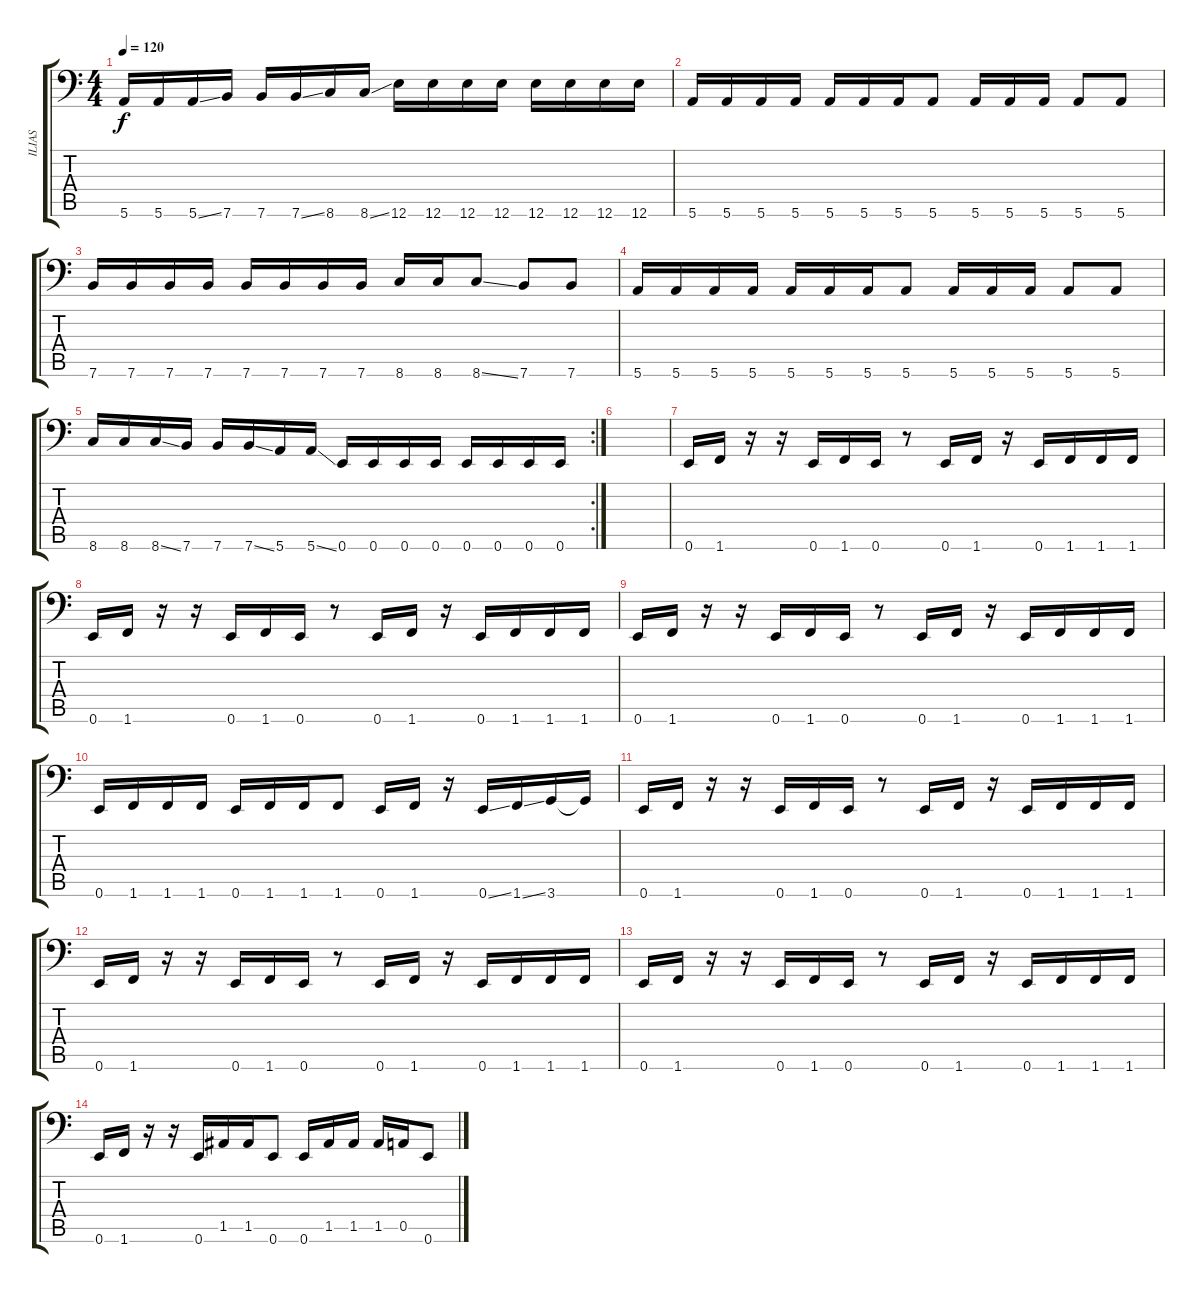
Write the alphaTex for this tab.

\track ("ILIAS" "ILIAS") {instrument electricbasspick}
\staff {score tabs}
\tuning (E3 B2 G2 D2 A1 E1) {hide}
\ts (4 4)
\tempo 120
\clef f4
\ks c
5.6.16{dy f} 5.6.16 5.6{ss}.16 7.6.16 7.6.16 7.6{ss}.16 8.6.16 8.6{ss}.16 12.6.16 12.6.16 12.6.16 12.6.16 12.6.16 12.6.16 12.6.16 12.6.16 |
5.6.16 5.6.16 5.6.16 5.6.16 5.6.16 5.6.16 5.6.16 5.6.8 5.6.16 5.6.16 5.6.16 5.6.8 5.6.8 |
7.6.16 7.6.16 7.6.16 7.6.16 7.6.16 7.6.16 7.6.16 7.6.16 8.6.16 8.6.16 8.6{ss}.8 7.6.8 7.6.8 |
5.6.16 5.6.16 5.6.16 5.6.16 5.6.16 5.6.16 5.6.16 5.6.8 5.6.16 5.6.16 5.6.16 5.6.8 5.6.8 |
\rc 2
8.6.16 8.6.16 8.6{ss}.16 7.6.16 7.6.16 7.6{ss}.16 5.6.16 5.6{ss}.16 0.6.16 0.6.16 0.6.16 0.6.16 0.6.16 0.6.16 0.6.16 0.6.16 |
|
0.6.16 1.6.16 r.16 r.16 0.6.16 1.6.16 0.6.16 r.8 0.6.16 1.6.16 r.16 0.6.16 1.6.16 1.6.16 1.6.16 |
0.6.16 1.6.16 r.16 r.16 0.6.16 1.6.16 0.6.16 r.8 0.6.16 1.6.16 r.16 0.6.16 1.6.16 1.6.16 1.6.16 |
0.6.16 1.6.16 r.16 r.16 0.6.16 1.6.16 0.6.16 r.8 0.6.16 1.6.16 r.16 0.6.16 1.6.16 1.6.16 1.6.16 |
0.6.16 1.6.16 1.6.16 1.6.16 0.6.16 1.6.16 1.6.16 1.6.8 0.6.16 1.6.16 r.16 0.6{ss}.16 1.6{ss}.16 3.6.16 3.6{t}.16 |
0.6.16 1.6.16 r.16 r.16 0.6.16 1.6.16 0.6.16 r.8 0.6.16 1.6.16 r.16 0.6.16 1.6.16 1.6.16 1.6.16 |
0.6.16 1.6.16 r.16 r.16 0.6.16 1.6.16 0.6.16 r.8 0.6.16 1.6.16 r.16 0.6.16 1.6.16 1.6.16 1.6.16 |
0.6.16 1.6.16 r.16 r.16 0.6.16 1.6.16 0.6.16 r.8 0.6.16 1.6.16 r.16 0.6.16 1.6.16 1.6.16 1.6.16 |
0.6.16 1.6.16 r.16 r.16 0.6.16 1.5.16 1.5.16 0.6.8 0.6.16 1.5.16 1.5.16 1.5.16 0.5.16 0.6.8
